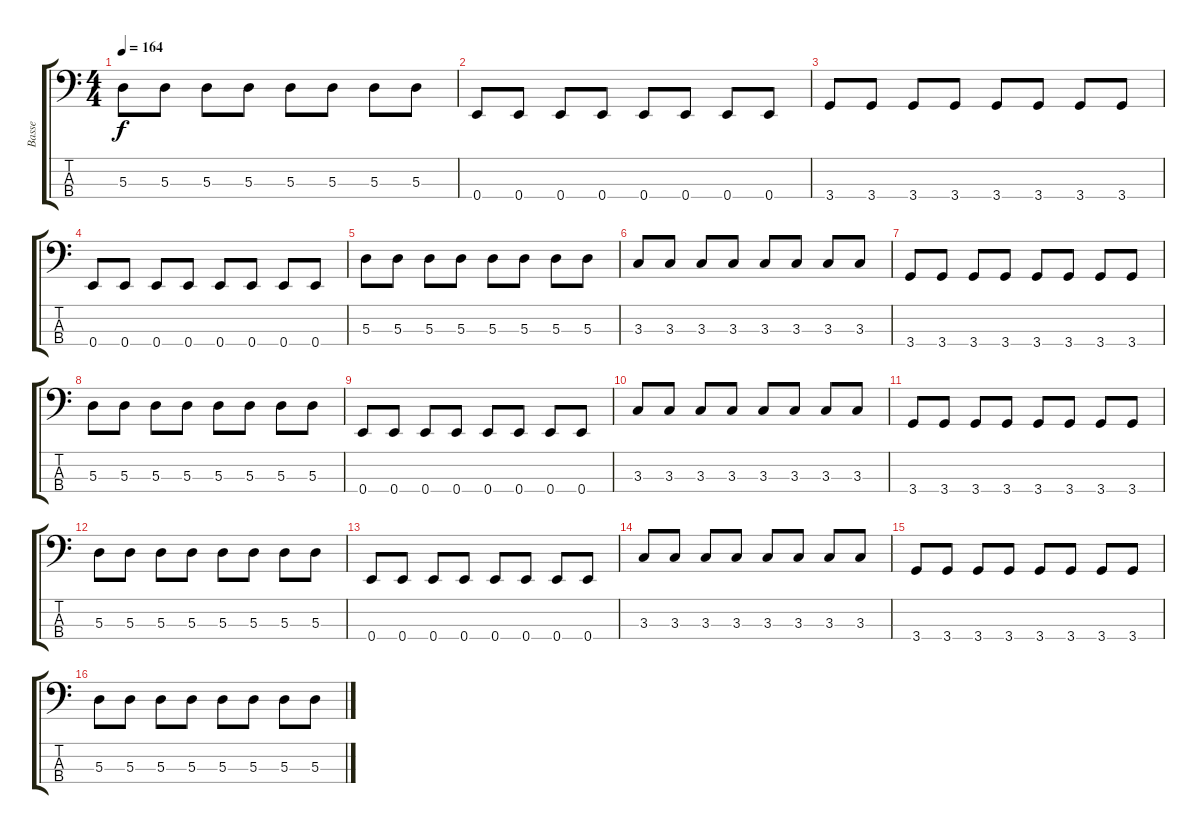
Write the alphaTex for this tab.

\track ("Basse" "Basse") {instrument electricbasspick}
\staff {score tabs}
\tuning (G2 D2 A1 E1) {hide}
\ts (4 4)
\tempo 164
\clef f4
\ks c
5.3.8{dy f} 5.3.8 5.3.8 5.3.8 5.3.8 5.3.8 5.3.8 5.3.8 |
0.4.8 0.4.8 0.4.8 0.4.8 0.4.8 0.4.8 0.4.8 0.4.8 |
3.4.8 3.4.8 3.4.8 3.4.8 3.4.8 3.4.8 3.4.8 3.4.8 |
0.4.8 0.4.8 0.4.8 0.4.8 0.4.8 0.4.8 0.4.8 0.4.8 |
5.3.8 5.3.8 5.3.8 5.3.8 5.3.8 5.3.8 5.3.8 5.3.8 |
3.3.8 3.3.8 3.3.8 3.3.8 3.3.8 3.3.8 3.3.8 3.3.8 |
3.4.8 3.4.8 3.4.8 3.4.8 3.4.8 3.4.8 3.4.8 3.4.8 |
5.3.8 5.3.8 5.3.8 5.3.8 5.3.8 5.3.8 5.3.8 5.3.8 |
0.4.8 0.4.8 0.4.8 0.4.8 0.4.8 0.4.8 0.4.8 0.4.8 |
3.3.8 3.3.8 3.3.8 3.3.8 3.3.8 3.3.8 3.3.8 3.3.8 |
3.4.8 3.4.8 3.4.8 3.4.8 3.4.8 3.4.8 3.4.8 3.4.8 |
5.3.8 5.3.8 5.3.8 5.3.8 5.3.8 5.3.8 5.3.8 5.3.8 |
0.4.8 0.4.8 0.4.8 0.4.8 0.4.8 0.4.8 0.4.8 0.4.8 |
3.3.8 3.3.8 3.3.8 3.3.8 3.3.8 3.3.8 3.3.8 3.3.8 |
3.4.8 3.4.8 3.4.8 3.4.8 3.4.8 3.4.8 3.4.8 3.4.8 |
5.3.8 5.3.8 5.3.8 5.3.8 5.3.8 5.3.8 5.3.8 5.3.8
